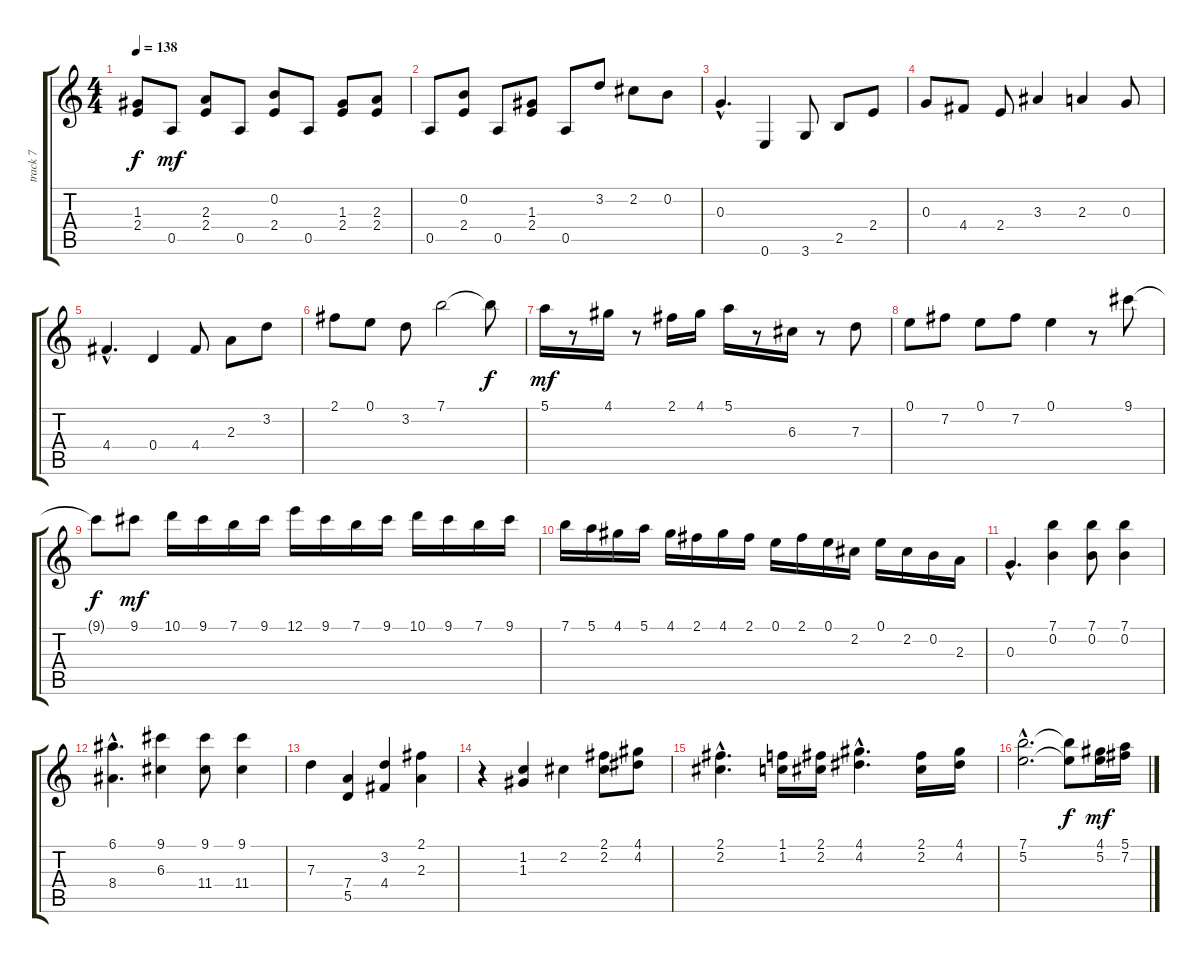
\track ("track 7 " "track 7 ") {instrument overdrivenguitar}
\staff {score tabs}
\tuning (E4 B3 G3 D3 A2 E2) {hide}
\ts (4 4)
\tempo 138
\clef g2
\ks c
(1.3{t} 2.4{t}).8{dy f} 0.5.8{dy mf} (2.3 2.4).8 0.5.8 (0.2 2.4).8 0.5.8 (1.3 2.4).8 (2.3 2.4).8 |
0.5.8 (0.2 2.4).8 0.5.8 (1.3 2.4).8 0.5.8 3.2.8 2.2.8 0.2.8 |
0.3{hac}.4{d} 0.6.4 3.6.8 2.5.8 2.4.8 |
0.3.8 4.4.8 2.4.8 3.3.4 2.3.4 0.3.8 |
4.4{hac}.4{d} 0.4.4 4.4.8 2.3.8 3.2.8 |
2.1.8 0.1.8 3.2.8 7.1.2 7.1{t}.8{dy f} |
5.1.16{dy mf} r.8 4.1.16 r.8 2.1.16 4.1.16 5.1.16 r.8 6.3.16 r.8 7.3.8 |
0.1.8 7.2.8 0.1.8 7.2.8 0.1.4 r.8 9.1.8 |
9.1{t}.8{dy f} 9.1.8{dy mf} 10.1.16 9.1.16 7.1.16 9.1.16 12.1.16 9.1.16 7.1.16 9.1.16 10.1.16 9.1.16 7.1.16 9.1.16 |
7.1.16 5.1.16 4.1.16 5.1.16 4.1.16 2.1.16 4.1.16 2.1.16 0.1.16 2.1.16 0.1.16 2.2.16 0.1.16 2.2.16 0.2.16 2.3.16 |
0.3{hac}.4{d} (7.1 0.2).4 (7.1 0.2).8 (7.1 0.2).4 |
(6.1{hac} 8.4{hac}).4{d} (9.1 6.3).4 (9.1 11.4).8 (9.1 11.4).4 |
7.3.4 (7.4 5.5).4 (3.2 4.4).4 (2.1 2.3).4 |
r.4 (1.2 1.3).4 2.2.4 (2.1 2.2).8 (4.1 4.2).8 |
(2.1{hac} 2.2{hac}).4{d} (1.1 1.2).16 (2.1 2.2).16 (4.1{hac} 4.2{hac}).4{d} (2.1 2.2).16 (4.1 4.2).16 |
(7.1{hac} 5.2{hac}).2{d} (7.1{t} 5.2{t}).8{dy f} (4.1 5.2).16{dy mf} (5.1 7.2).16
